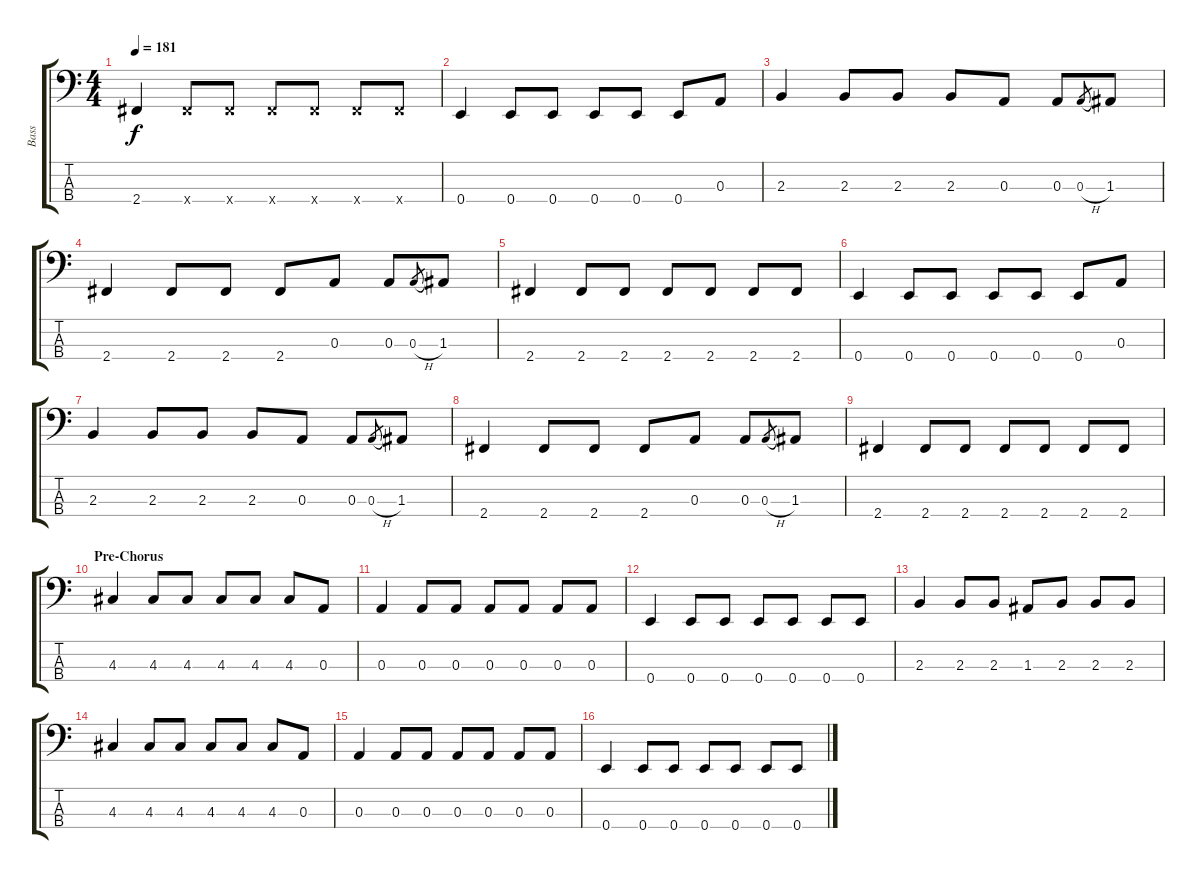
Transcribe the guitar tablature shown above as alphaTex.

\track ("Bass" "Bass") {instrument electricbasspick}
\staff {score tabs}
\tuning (G2 D2 A1 E1) {hide}
\ts (4 4)
\tempo 181
\clef f4
\ks c
2.4.4{dy f} 2.4{x}.8 2.4{x}.8 2.4{x}.8 2.4{x}.8 2.4{x}.8 2.4{x}.8 |
0.4.4 0.4.8 0.4.8 0.4.8 0.4.8 0.4.8 0.3.8 |
2.3.4 2.3.8 2.3.8 2.3.8 0.3.8 0.3.8 0.3{h}.8{gr} 1.3.8 |
2.4.4 2.4.8 2.4.8 2.4.8 0.3.8 0.3.8 0.3{h}.8{gr} 1.3.8 |
2.4.4 2.4.8 2.4.8 2.4.8 2.4.8 2.4.8 2.4.8 |
0.4.4 0.4.8 0.4.8 0.4.8 0.4.8 0.4.8 0.3.8 |
2.3.4 2.3.8 2.3.8 2.3.8 0.3.8 0.3.8 0.3{h}.8{gr} 1.3.8 |
2.4.4 2.4.8 2.4.8 2.4.8 0.3.8 0.3.8 0.3{h}.8{gr} 1.3.8 |
2.4.4 2.4.8 2.4.8 2.4.8 2.4.8 2.4.8 2.4.8 |
\section ("" "Pre-Chorus")
4.3.4 4.3.8 4.3.8 4.3.8 4.3.8 4.3.8 0.3.8 |
0.3.4 0.3.8 0.3.8 0.3.8 0.3.8 0.3.8 0.3.8 |
0.4.4 0.4.8 0.4.8 0.4.8 0.4.8 0.4.8 0.4.8 |
2.3.4 2.3.8 2.3.8 1.3.8 2.3.8 2.3.8 2.3.8 |
4.3.4 4.3.8 4.3.8 4.3.8 4.3.8 4.3.8 0.3.8 |
0.3.4 0.3.8 0.3.8 0.3.8 0.3.8 0.3.8 0.3.8 |
0.4.4 0.4.8 0.4.8 0.4.8 0.4.8 0.4.8 0.4.8
